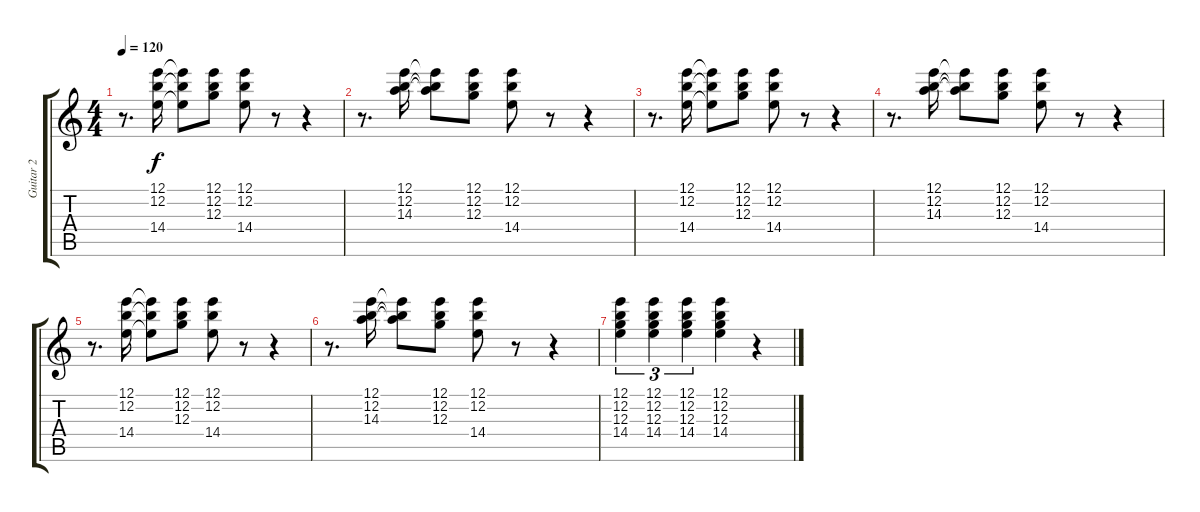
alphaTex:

\track ("Guitar 2" "Guitar 2") {instrument electricguitarclean}
\staff {score tabs}
\tuning (E4 B3 G3 D3 A2 E2) {hide}
\ts (4 4)
\tempo 120
\clef g2
\ks c
r.8{d dy f} (12.1 12.2 14.4).16 (12.1{t} 12.2{t} 14.4{t}).8 (12.1 12.2 12.3).8 (12.1 12.2 14.4).8 r.8 r.4 |
r.8{d} (12.1 12.2 14.3).16 (12.1{t} 12.2{t} 14.3{t}).8 (12.1 12.2 12.3).8 (12.1 12.2 14.4).8 r.8 r.4 |
r.8{d} (12.1 12.2 14.4).16 (12.1{t} 12.2{t} 14.4{t}).8 (12.1 12.2 12.3).8 (12.1 12.2 14.4).8 r.8 r.4 |
r.8{d} (12.1 12.2 14.3).16 (12.1{t} 12.2{t} 14.3{t}).8 (12.1 12.2 12.3).8 (12.1 12.2 14.4).8 r.8 r.4 |
r.8{d} (12.1 12.2 14.4).16 (12.1{t} 12.2{t} 14.4{t}).8 (12.1 12.2 12.3).8 (12.1 12.2 14.4).8 r.8 r.4 |
r.8{d} (12.1 12.2 14.3).16 (12.1{t} 12.2{t} 14.3{t}).8 (12.1 12.2 12.3).8 (12.1 12.2 14.4).8 r.8 r.4 |
(12.1 12.2 12.3 14.4).4{tu (3 2)} (12.1 12.2 12.3 14.4).4{tu (3 2)} (12.1 12.2 12.3 14.4).4{tu (3 2)} (12.1 12.2 12.3 14.4).4 r.4
